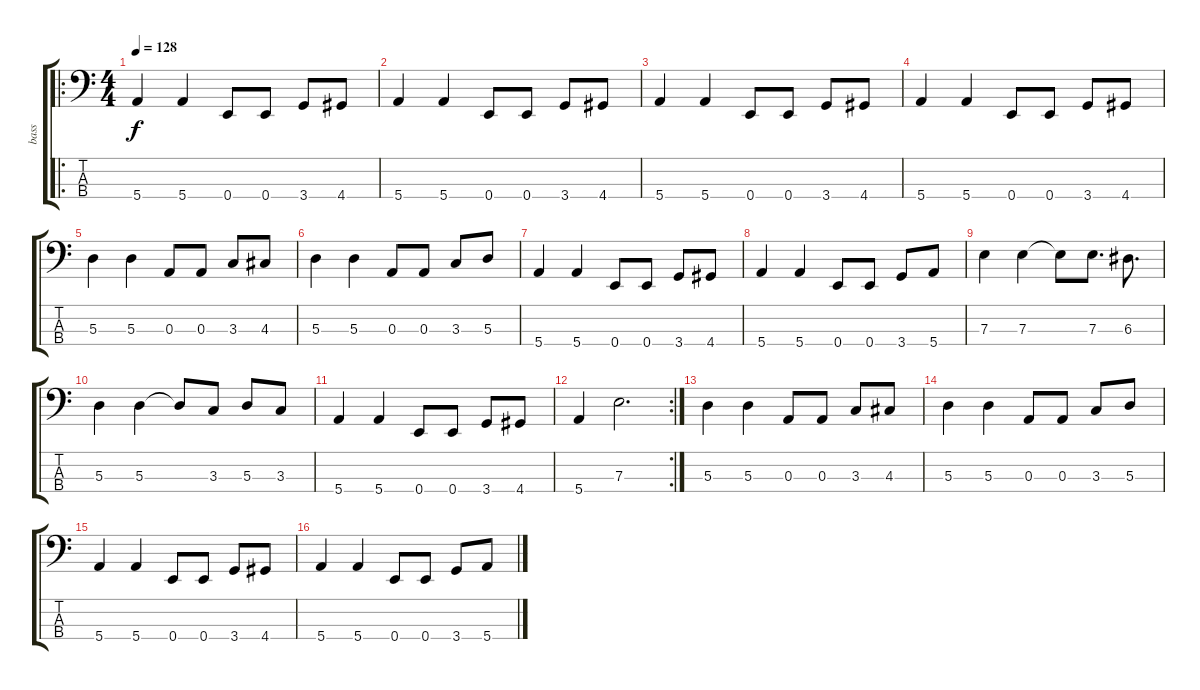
\track ("bass" "bass") {instrument electricbassfinger}
\staff {score tabs}
\tuning (G2 D2 A1 E1) {hide}
\ro
\ts (4 4)
\tempo 128
\clef f4
\ks c
5.4.4{dy f} 5.4.4 0.4.8 0.4.8 3.4.8 4.4.8 |
5.4.4 5.4.4 0.4.8 0.4.8 3.4.8 4.4.8 |
5.4.4 5.4.4 0.4.8 0.4.8 3.4.8 4.4.8 |
5.4.4 5.4.4 0.4.8 0.4.8 3.4.8 4.4.8 |
5.3.4 5.3.4 0.3.8 0.3.8 3.3.8 4.3.8 |
5.3.4 5.3.4 0.3.8 0.3.8 3.3.8 5.3.8 |
5.4.4 5.4.4 0.4.8 0.4.8 3.4.8 4.4.8 |
5.4.4 5.4.4 0.4.8 0.4.8 3.4.8 5.4.8 |
7.3.4 7.3.4 7.3{t}.8 7.3.8{d} 6.3.8{d} |
5.3.4 5.3.4 5.3{t}.8 3.3.8 5.3.8 3.3.8 |
5.4.4 5.4.4 0.4.8 0.4.8 3.4.8 4.4.8 |
\rc 2
5.4.4 7.3.2{d} |
5.3.4 5.3.4 0.3.8 0.3.8 3.3.8 4.3.8 |
5.3.4 5.3.4 0.3.8 0.3.8 3.3.8 5.3.8 |
5.4.4 5.4.4 0.4.8 0.4.8 3.4.8 4.4.8 |
5.4.4 5.4.4 0.4.8 0.4.8 3.4.8 5.4.8
